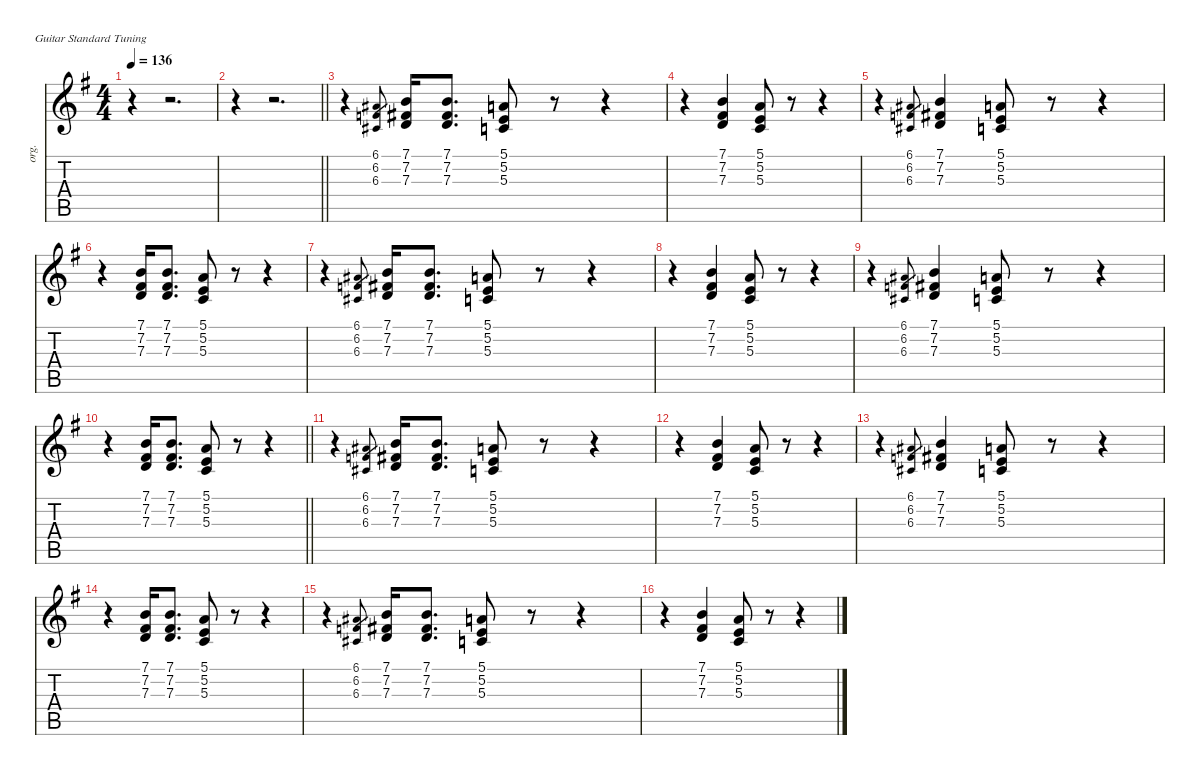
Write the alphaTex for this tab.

\defaultSystemsLayout 4
\hideDynamics
\bracketExtendMode nobrackets
\otherSystemsTrackNameOrientation horizontal
\track ("Orgue" "org.") {instrument drawbarorgan}
\staff {score tabs}
\tuning (E4 B3 G3 D3 A2 E2)
\ts (4 4)
\tempo 136
\clef g2
\ks g
r.4{dy f beam Down} r.2{d beam Down} |
\barLineRight lightlight
r.4{beam Down} r.2{d beam Down} |
r.4{beam Down} (6.1{acc #} 6.2{acc forcenatural} 6.3{acc #}).8{gr dy mf beam Up} (7.1{acc forcenatural} 7.2{acc #} 7.3{acc forcenatural}).16{dy f beam Up} (7.1{acc forcenatural} 7.2{acc #} 7.3{acc forcenatural}).8{d beam Up} (5.1{acc forcenatural} 5.2{acc forcenatural} 5.3{acc forcenatural}).8{beam Up} r.8{beam Up} r.4{beam Up} |
r.4{beam Down} (7.1{acc forcenatural} 7.2{acc #} 7.3{acc forcenatural}).4{beam Up} (5.1{acc forcenatural} 5.2{acc forcenatural} 5.3{acc forcenatural}).8{beam Up} r.8{beam Up} r.4{beam Up} |
r.4{beam Down} (6.1{acc #} 6.2{acc forcenatural} 6.3{acc #}).8{gr dy mf beam Up} (7.1{acc forcenatural} 7.2{acc #} 7.3{acc forcenatural}).4{dy f beam Up} (5.1{acc forcenatural} 5.2{acc forcenatural} 5.3{acc forcenatural}).8{beam Up} r.8{beam Up} r.4{beam Up} |
r.4{beam Down} (7.1{acc forcenatural} 7.2{acc #} 7.3{acc forcenatural}).16{beam Up} (7.1{acc forcenatural} 7.2{acc #} 7.3{acc forcenatural}).8{d beam Up} (5.1{acc forcenatural} 5.2{acc forcenatural} 5.3{acc forcenatural}).8{beam Up} r.8{beam Up} r.4{beam Up} |
r.4{beam Down} (6.1{acc #} 6.2{acc forcenatural} 6.3{acc #}).8{gr dy mf beam Up} (7.1{acc forcenatural} 7.2{acc #} 7.3{acc forcenatural}).16{dy f beam Up} (7.1{acc forcenatural} 7.2{acc #} 7.3{acc forcenatural}).8{d beam Up} (5.1{acc forcenatural} 5.2{acc forcenatural} 5.3{acc forcenatural}).8{beam Up} r.8{beam Up} r.4{beam Up} |
r.4{beam Down} (7.1{acc forcenatural} 7.2{acc #} 7.3{acc forcenatural}).4{beam Up} (5.1{acc forcenatural} 5.2{acc forcenatural} 5.3{acc forcenatural}).8{beam Up} r.8{beam Up} r.4{beam Up} |
r.4{beam Down} (6.1{acc #} 6.2{acc forcenatural} 6.3{acc #}).8{gr dy mf beam Up} (7.1{acc forcenatural} 7.2{acc #} 7.3{acc forcenatural}).4{dy f beam Up} (5.1{acc forcenatural} 5.2{acc forcenatural} 5.3{acc forcenatural}).8{beam Up} r.8{beam Up} r.4{beam Up} |
\barLineRight lightlight
r.4{beam Down} (7.1{acc forcenatural} 7.2{acc #} 7.3{acc forcenatural}).16{beam Up} (7.1{acc forcenatural} 7.2{acc #} 7.3{acc forcenatural}).8{d beam Up} (5.1{acc forcenatural} 5.2{acc forcenatural} 5.3{acc forcenatural}).8{beam Up} r.8{beam Up} r.4{beam Up} |
r.4{beam Down} (6.1{acc #} 6.2{acc forcenatural} 6.3{acc #}).8{gr dy mf beam Up} (7.1{acc forcenatural} 7.2{acc #} 7.3{acc forcenatural}).16{dy f beam Up} (7.1{acc forcenatural} 7.2{acc #} 7.3{acc forcenatural}).8{d beam Up} (5.1{acc forcenatural} 5.2{acc forcenatural} 5.3{acc forcenatural}).8{beam Up} r.8{beam Up} r.4{beam Up} |
r.4{beam Down} (7.1{acc forcenatural} 7.2{acc #} 7.3{acc forcenatural}).4{beam Up} (5.1{acc forcenatural} 5.2{acc forcenatural} 5.3{acc forcenatural}).8{beam Up} r.8{beam Up} r.4{beam Up} |
r.4{beam Down} (6.1{acc #} 6.2{acc forcenatural} 6.3{acc #}).8{gr dy mf beam Up} (7.1{acc forcenatural} 7.2{acc #} 7.3{acc forcenatural}).4{dy f beam Up} (5.1{acc forcenatural} 5.2{acc forcenatural} 5.3{acc forcenatural}).8{beam Up} r.8{beam Up} r.4{beam Up} |
r.4{beam Down} (7.1{acc forcenatural} 7.2{acc #} 7.3{acc forcenatural}).16{beam Up} (7.1{acc forcenatural} 7.2{acc #} 7.3{acc forcenatural}).8{d beam Up} (5.1{acc forcenatural} 5.2{acc forcenatural} 5.3{acc forcenatural}).8{beam Up} r.8{beam Up} r.4{beam Up} |
r.4{beam Down} (6.1{acc #} 6.2{acc forcenatural} 6.3{acc #}).8{gr dy mf beam Up} (7.1{acc forcenatural} 7.2{acc #} 7.3{acc forcenatural}).16{dy f beam Up} (7.1{acc forcenatural} 7.2{acc #} 7.3{acc forcenatural}).8{d beam Up} (5.1{acc forcenatural} 5.2{acc forcenatural} 5.3{acc forcenatural}).8{beam Up} r.8{beam Up} r.4{beam Up} |
r.4{beam Down} (7.1{acc forcenatural} 7.2{acc #} 7.3{acc forcenatural}).4{beam Up} (5.1{acc forcenatural} 5.2{acc forcenatural} 5.3{acc forcenatural}).8{beam Up} r.8{beam Up} r.4{beam Up}
